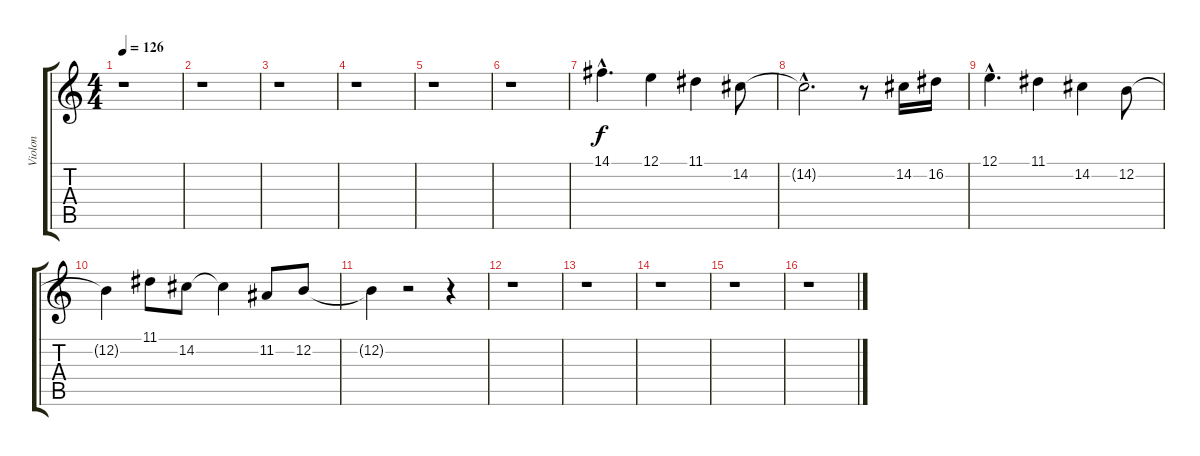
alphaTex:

\track ("Violon" "Violon") {instrument violin}
\staff {score tabs}
\tuning (E4 B3 G3 D3 A2 E2) {hide}
\ts (4 4)
\tempo 126
\clef g2
\ks c
r.1{dy f} |
r.1 |
r.1 |
r.1 |
r.1 |
r.1 |
14.1{hac}.4{d} 12.1.4 11.1.4 14.2.8 |
14.2{hac t}.2{d} r.8 14.2.16 16.2.16 |
12.1{hac}.4{d} 11.1.4 14.2.4 12.2.8 |
12.2{t}.4 11.1.8 14.2.8 14.2{t}.4 11.2.8 12.2.8 |
12.2{t}.4 r.2 r.4 |
r.1 |
r.1 |
r.1 |
r.1 |
r.1
